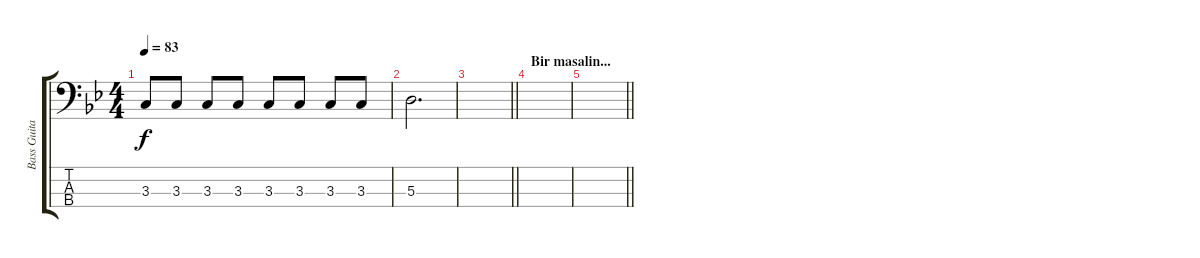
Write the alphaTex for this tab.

\track ("Bass Guitar" "Bass Guita") {instrument electricbasspick}
\staff {score tabs}
\tuning (G2 D2 A1 E1) {hide}
\ts (4 4)
\tempo 83
\clef f4
\ks gminor
3.3.8{dy f} 3.3.8 3.3.8 3.3.8 3.3.8 3.3.8 3.3.8 3.3.8 |
5.3.2{d} |
\barLineRight lightlight
|
\section ("" "Bir masalin...")
|
\barLineRight lightlight
